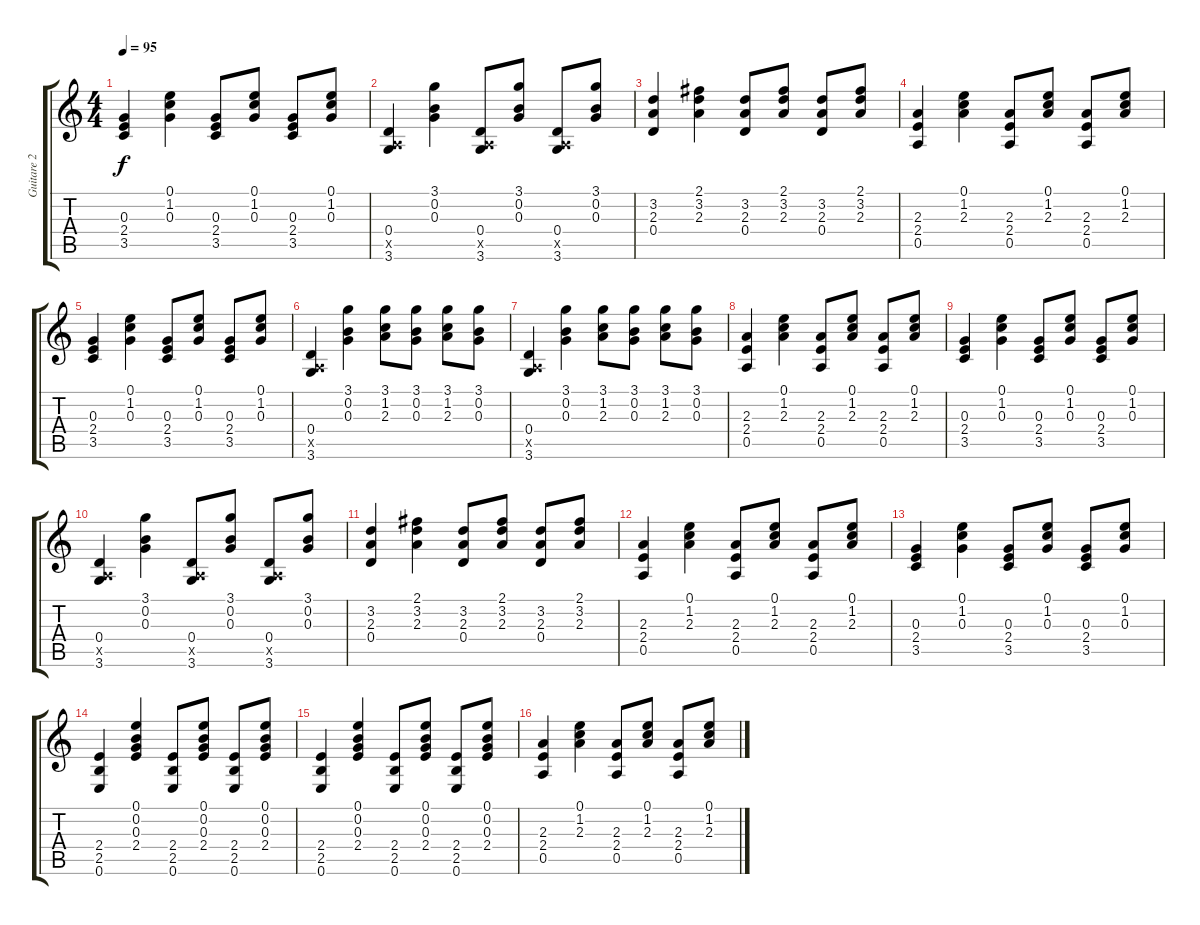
\track ("Guitare 2" "Guitare 2") {instrument acousticguitarnylon}
\staff {score tabs}
\tuning (E4 B3 G3 D3 A2 E2) {hide}
\ts (4 4)
\tempo 95
\clef g2
\ks c
(0.3 2.4 3.5).4{dy f} (0.1 1.2 0.3).4 (0.3 2.4 3.5).8 (0.1 1.2 0.3).8 (0.3 2.4 3.5).8 (0.1 1.2 0.3).8 |
(0.4 0.5{x} 3.6).4 (3.1 0.2 0.3).4 (0.4 0.5{x} 3.6).8 (3.1 0.2 0.3).8 (0.4 0.5{x} 3.6).8 (3.1 0.2 0.3).8 |
(3.2 2.3 0.4).4 (2.1 3.2 2.3).4 (3.2 2.3 0.4).8 (2.1 3.2 2.3).8 (3.2 2.3 0.4).8 (2.1 3.2 2.3).8 |
(2.3 2.4 0.5).4 (0.1 1.2 2.3).4 (2.3 2.4 0.5).8 (0.1 1.2 2.3).8 (2.3 2.4 0.5).8 (0.1 1.2 2.3).8 |
(0.3 2.4 3.5).4 (0.1 1.2 0.3).4 (0.3 2.4 3.5).8 (0.1 1.2 0.3).8 (0.3 2.4 3.5).8 (0.1 1.2 0.3).8 |
(0.4 0.5{x} 3.6).4 (3.1 0.2 0.3).4 (3.1 1.2 2.3).8 (3.1 0.2 0.3).8 (3.1 1.2 2.3).8 (3.1 0.2 0.3).8 |
(0.4 0.5{x} 3.6).4 (3.1 0.2 0.3).4 (3.1 1.2 2.3).8 (3.1 0.2 0.3).8 (3.1 1.2 2.3).8 (3.1 0.2 0.3).8 |
(2.3 2.4 0.5).4 (0.1 1.2 2.3).4 (2.3 2.4 0.5).8 (0.1 1.2 2.3).8 (2.3 2.4 0.5).8 (0.1 1.2 2.3).8 |
(0.3 2.4 3.5).4 (0.1 1.2 0.3).4 (0.3 2.4 3.5).8 (0.1 1.2 0.3).8 (0.3 2.4 3.5).8 (0.1 1.2 0.3).8 |
(0.4 0.5{x} 3.6).4 (3.1 0.2 0.3).4 (0.4 0.5{x} 3.6).8 (3.1 0.2 0.3).8 (0.4 0.5{x} 3.6).8 (3.1 0.2 0.3).8 |
(3.2 2.3 0.4).4 (2.1 3.2 2.3).4 (3.2 2.3 0.4).8 (2.1 3.2 2.3).8 (3.2 2.3 0.4).8 (2.1 3.2 2.3).8 |
(2.3 2.4 0.5).4 (0.1 1.2 2.3).4 (2.3 2.4 0.5).8 (0.1 1.2 2.3).8 (2.3 2.4 0.5).8 (0.1 1.2 2.3).8 |
(0.3 2.4 3.5).4 (0.1 1.2 0.3).4 (0.3 2.4 3.5).8 (0.1 1.2 0.3).8 (0.3 2.4 3.5).8 (0.1 1.2 0.3).8 |
(2.4 2.5 0.6).4 (0.1 0.2 0.3 2.4).4 (2.4 2.5 0.6).8 (0.1 0.2 0.3 2.4).8 (2.4 2.5 0.6).8 (0.1 0.2 0.3 2.4).8 |
(2.4 2.5 0.6).4 (0.1 0.2 0.3 2.4).4 (2.4 2.5 0.6).8 (0.1 0.2 0.3 2.4).8 (2.4 2.5 0.6).8 (0.1 0.2 0.3 2.4).8 |
(2.3 2.4 0.5).4 (0.1 1.2 2.3).4 (2.3 2.4 0.5).8 (0.1 1.2 2.3).8 (2.3 2.4 0.5).8 (0.1 1.2 2.3).8
